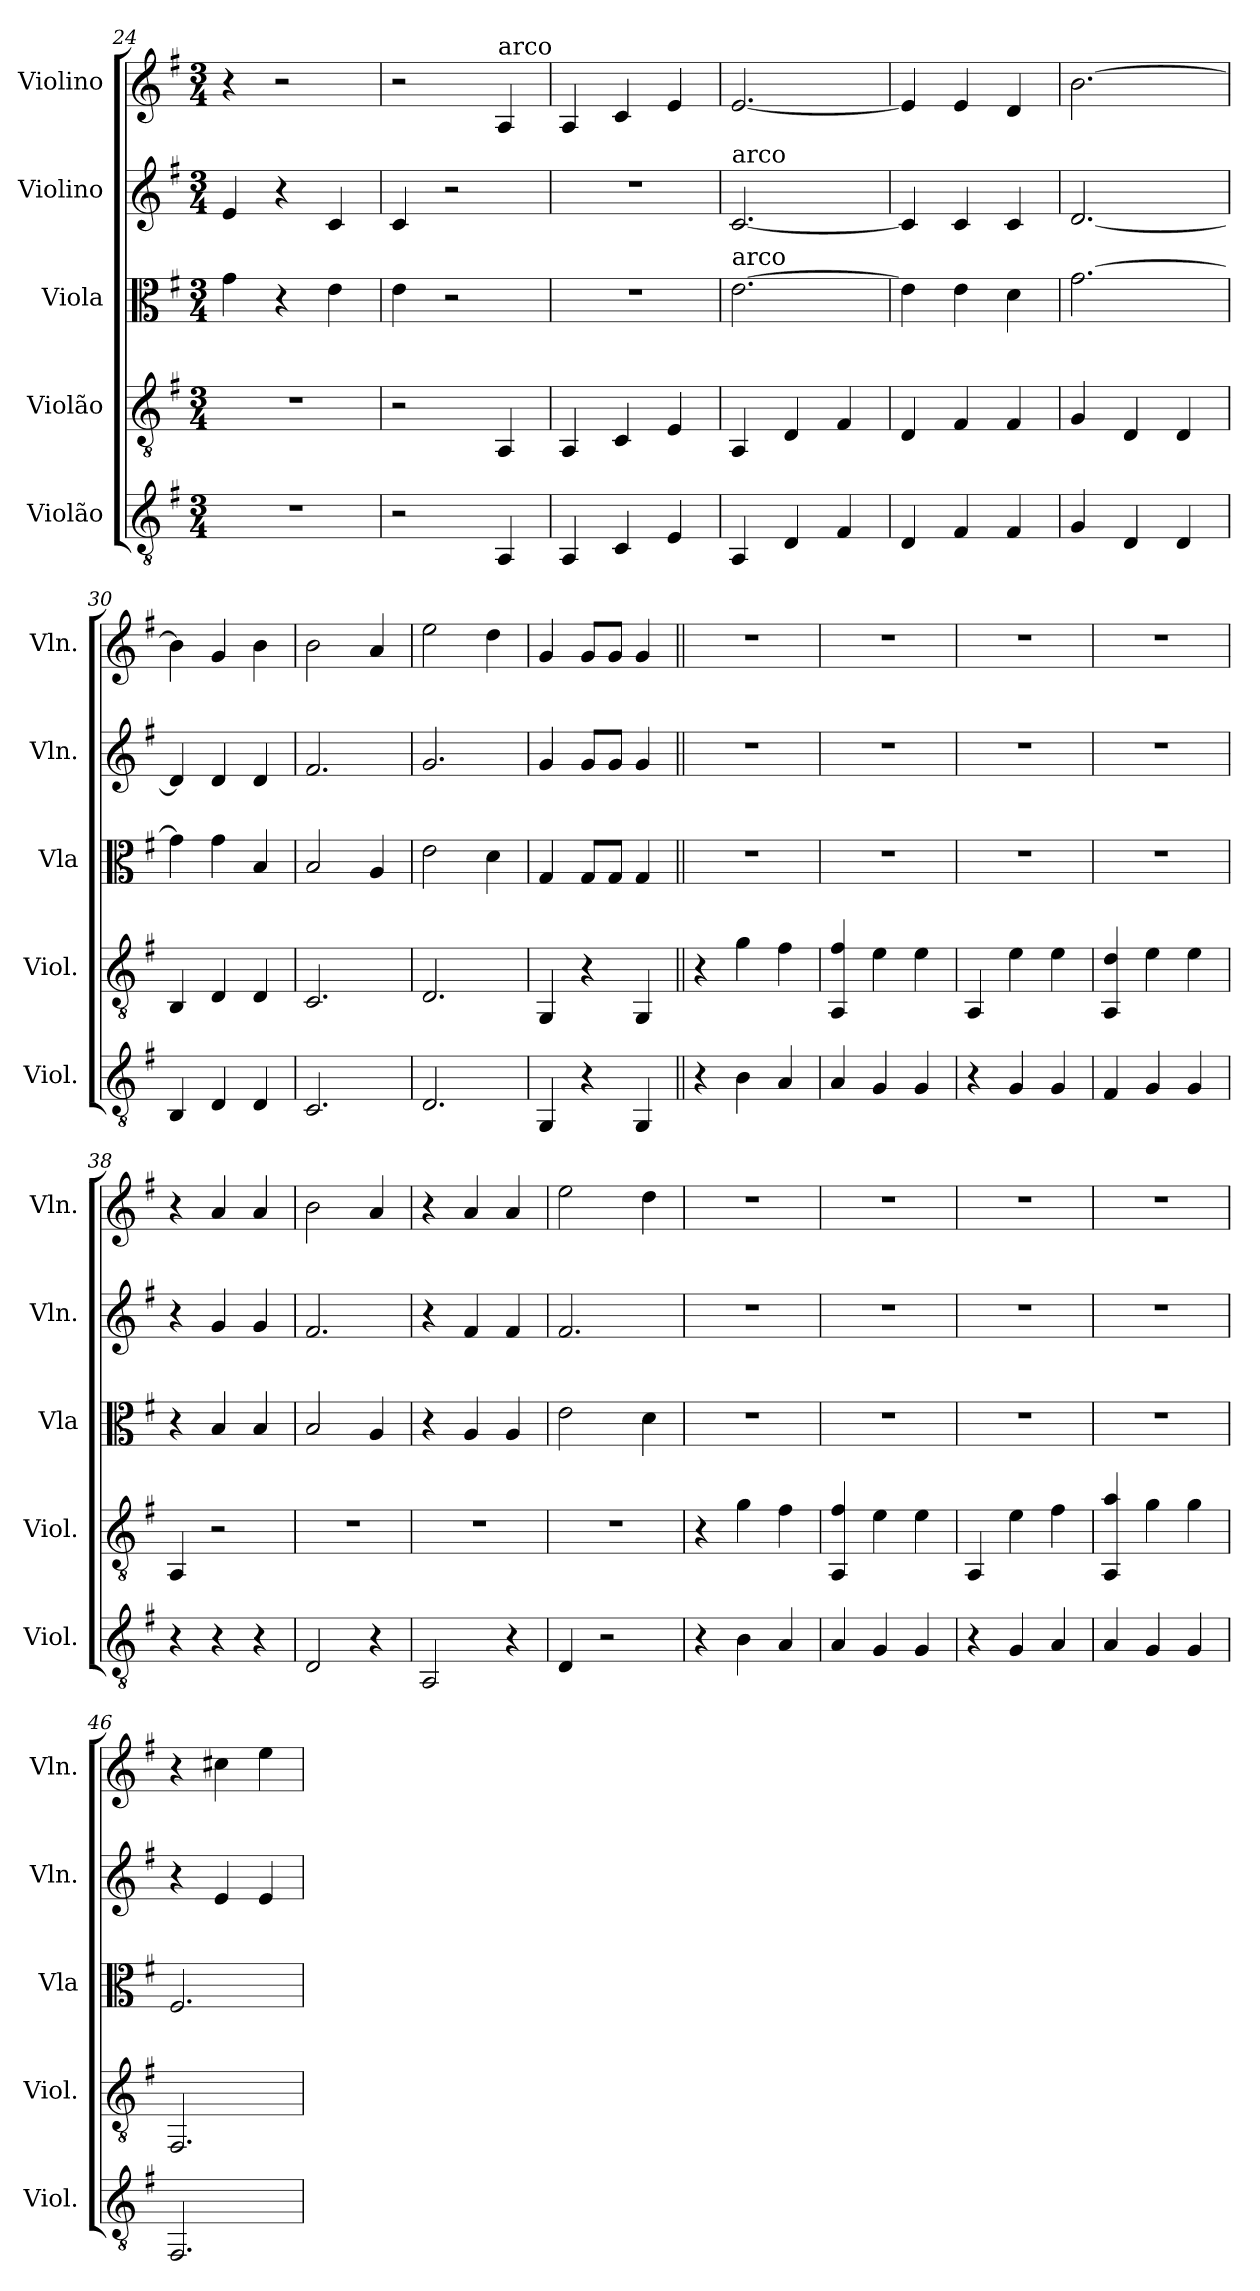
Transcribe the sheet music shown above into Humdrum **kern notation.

**kern	**kern	**kern	**kern	**kern
*part5	*part4	*part3	*part2	*part1
*staff5	*staff4	*staff3	*staff2	*staff1
*I"Violão	*I"Violão	*I"Viola	*I"Violino	*I"Violino
*I'Viol.	*I'Viol.	*I'Vla	*I'Vln.	*I'Vln.
*clefGv2	*clefGv2	*clefC3	*clefG2	*clefG2
*k[f#]	*k[f#]	*k[f#]	*k[f#]	*k[f#]
*M3/4	*M3/4	*M3/4	*M3/4	*M3/4
=24	=24	=24	=24	=24
2.r	2.r	4g\	4e/	4r
.	.	4r	4r	2r
.	.	4e\	4c/	.
=25	=25	=25	=25	=25
2r	2r	4e\	4c/	2r
.	.	2r	2r	.
!	!	!	!	!LO:TX:a:t=arco
4AA/	4AA/	.	.	4A/
!!LO:LB:g=z
=26	=26	=26	=26	=26
4AA/	4AA/	2.r	2.r	4A/
4C/	4C/	.	.	4c/
4E/	4E/	.	.	4e/
=27	=27	=27	=27	=27
!	!	!	!LO:TX:a:t=arco	!
!	!	!LO:TX:a:t=arco	!	!
4AA/	4AA/	[2.e\	[2.c/	[2.e/
4D/	4D/	.	.	.
4F#/	4F#/	.	.	.
=28	=28	=28	=28	=28
4D/	4D/	4e\]	4c/]	4e/]
4F#/	4F#/	4e\	4c/	4e/
4F#/	4F#/	4d\	4c/	4d/
=29	=29	=29	=29	=29
4G/	4G/	[2.g\	[2.d/	[2.b\
4D/	4D/	.	.	.
4D/	4D/	.	.	.
=30	=30	=30	=30	=30
4BB/	4BB/	4g\]	4d/]	4b\]
4D/	4D/	4g\	4d/	4g/
4D/	4D/	4B/	4d/	4b\
=31	=31	=31	=31	=31
2.C/	2.C/	2B/	2.f#/	2b\
.	.	4A/	.	4a/
=32	=32	=32	=32	=32
2.D/	2.D/	2e\	2.g/	2ee\
.	.	4d\	.	4dd\
=33	=33	=33	=33	=33
4GG/	4GG/	4G/	4g/	4g/
4r	4r	8G/L	8g/L	8g/L
.	.	8G/J	8g/J	8g/J
4GG/	4GG/	4G/	4g/	4g/
!!LO:PB:g=z
=34||	=34||	=34||	=34||	=34||
4r	4r	2.r	2.r	2.r
4B\	4g\	.	.	.
4A/	4f#\	.	.	.
=35	=35	=35	=35	=35
4A/	4AA/ 4f#/	2.r	2.r	2.r
4G/	4e\	.	.	.
4G/	4e\	.	.	.
=36	=36	=36	=36	=36
4r	4AA/	2.r	2.r	2.r
4G/	4e\	.	.	.
4G/	4e\	.	.	.
=37	=37	=37	=37	=37
4F#/	4AA/ 4d/	2.r	2.r	2.r
4G/	4e\	.	.	.
4G/	4e\	.	.	.
=38	=38	=38	=38	=38
4r	4AA/	4r	4r	4r
4r	2r	4B/	4g/	4a/
4r	.	4B/	4g/	4a/
=39	=39	=39	=39	=39
2D/	2.r	2B/	2.f#/	2b\
4r	.	4A/	.	4a/
=40	=40	=40	=40	=40
2AA/	2.r	4r	4r	4r
.	.	4A/	4f#/	4a/
4r	.	4A/	4f#/	4a/
=41	=41	=41	=41	=41
4D/	2.r	2e\	2.f#/	2ee\
2r	.	.	.	.
.	.	4d\	.	4dd\
!!LO:LB:g=z
=42	=42	=42	=42	=42
4r	4r	2.r	2.r	2.r
4B\	4g\	.	.	.
4A/	4f#\	.	.	.
=43	=43	=43	=43	=43
4A/	4AA/ 4f#/	2.r	2.r	2.r
4G/	4e\	.	.	.
4G/	4e\	.	.	.
=44	=44	=44	=44	=44
4r	4AA/	2.r	2.r	2.r
4G/	4e\	.	.	.
4A/	4f#\	.	.	.
=45	=45	=45	=45	=45
4A/	4AA/ 4a/	2.r	2.r	2.r
4G/	4g\	.	.	.
4G/	4g\	.	.	.
=46	=46	=46	=46	=46
2.FF#/	2.FF#/	2.F#/	4r	4r
.	.	.	4e/	4cc#X\
.	.	.	4e/	4ee\
=	=	=	=	=
*-	*-	*-	*-	*-
